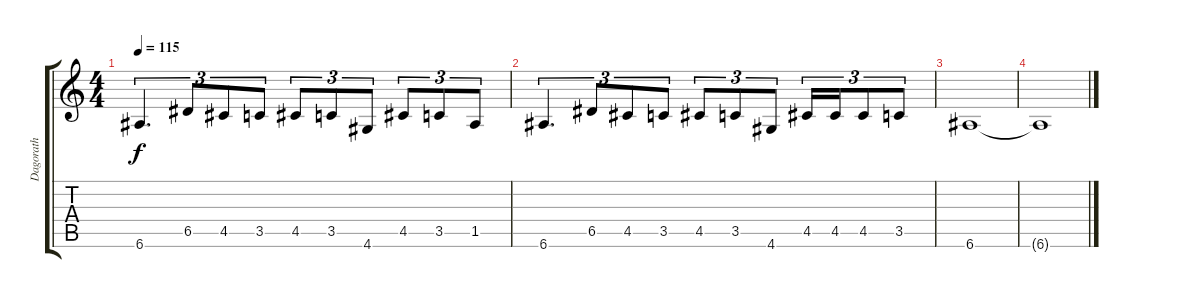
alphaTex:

\track ("Dagorath" "Dagorath") {instrument distortionguitar}
\staff {score tabs}
\tuning (E4 B3 G3 D3 A2 E2) {hide}
\ts (4 4)
\tempo 115
\clef g2
\ks c
6.6.4{d tu (3 2) dy f} 6.5.8{tu (3 2)} 4.5.8{tu (3 2)} 3.5.8{tu (3 2)} 4.5.8{tu (3 2)} 3.5.8{tu (3 2)} 4.6.8{tu (3 2)} 4.5.8{tu (3 2)} 3.5.8{tu (3 2)} 1.5.8{tu (3 2)} |
6.6.4{d tu (3 2)} 6.5.8{tu (3 2)} 4.5.8{tu (3 2)} 3.5.8{tu (3 2)} 4.5.8{tu (3 2)} 3.5.8{tu (3 2)} 4.6.8{tu (3 2)} 4.5.16{tu (3 2)} 4.5.16{tu (3 2)} 4.5.8{tu (3 2)} 3.5.8{tu (3 2)} |
6.6.1 |
6.6{t}.1
